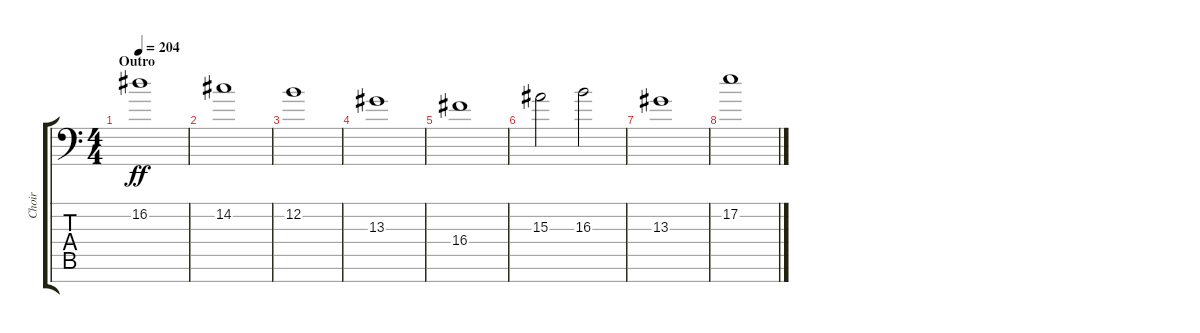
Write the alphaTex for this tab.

\track ("Choir" "Choir") {instrument pad4choir}
\staff {score tabs}
\tuning (C8 B3 G3 D3 A2 E2 A-1) {hide}
\ts (4 4)
\section ("" "Outro")
\tempo 204
\clef f4
\ks c
16.2.1{dy ff} |
14.2.1 |
12.2.1 |
13.3.1 |
16.4.1 |
15.3.2 16.3.2 |
13.3.1 |
17.2.1
